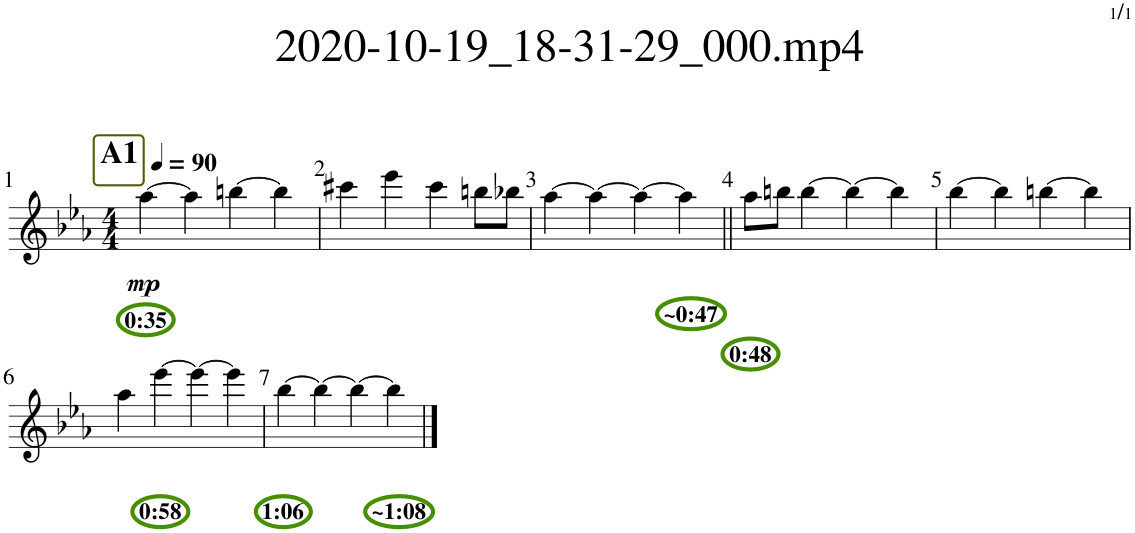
**kern	**dynam
*part1	*part1
*staff1	*staff1
*I"フルート	*
*clefG2	*
*k[b-e-a-]	*
*M4/4	*
*MM90	*
!!LO:REH:place=s1:a:t=
!!LO:REH:place=s1:a:B:cj:fs=15:t=A1
=1	=1
!LO:TX:b:B:t=0&colon;35	!
!	!LO:DY:b
[4aa-\	mp
4aa-\]	.
[4bbn\	.
4bb\]	.
=2	=2
4ccc#X\	.
4eee-\	.
4ccc#\	.
8bbn\L	.
8bb-X\J	.
=3	=3
[4aa-\	.
4aa-\_	.
4aa-\_	.
!LO:TX:b:B:t=~0&colon;47	!
4aa-\]	.
=4||	=4||
!LO:TX:b:B:t=0&colon;48	!
8aa-\L	.
8bbn\J	.
[4bb\	.
4bb\_	.
4bb\]	.
=5	=5
[4bb-\	.
4bb-\]	.
[4bbn\	.
4bb\]	.
!!LO:LB:g=z
=6	=6
4aa-\	.
!LO:TX:b:B:t=0&colon;58	!
[4eee-\	.
4eee-\_	.
4eee-\]	.
=7	=7
!LO:TX:b:B:t=1&colon;06	!
[4bb-\	.
4bb-\_	.
4bb-\_	.
!LO:TX:b:B:t=~1&colon;08	!
4bb-\]	.
==	==
*-	*-
